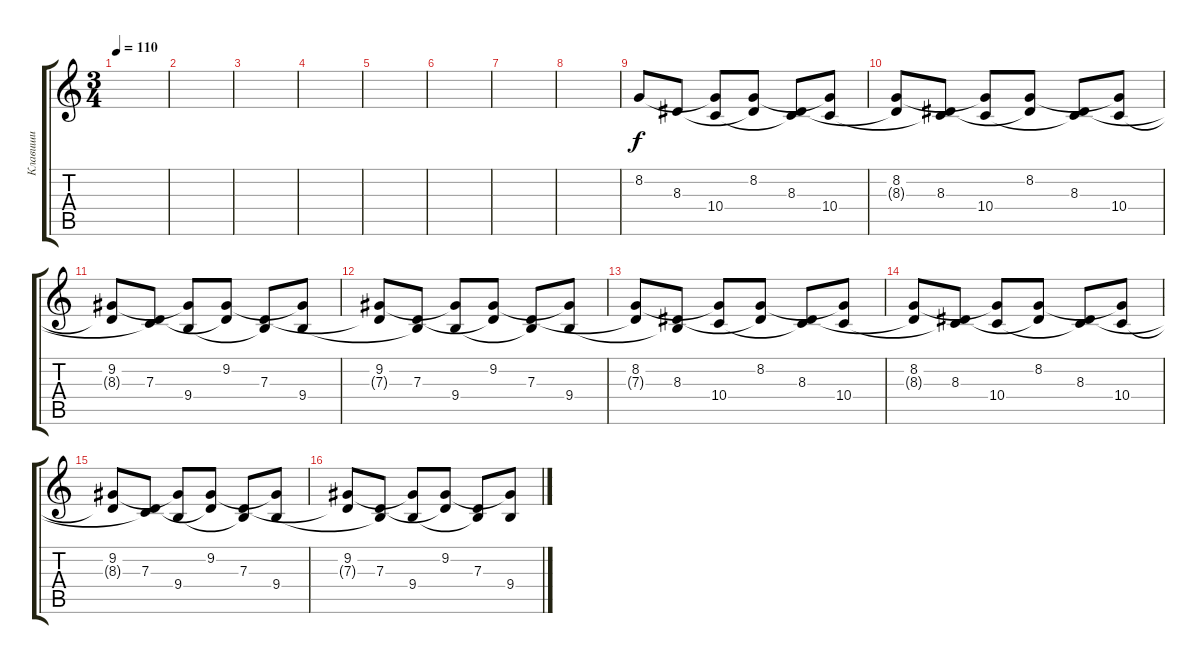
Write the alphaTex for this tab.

\track ("Клавиши" "Клавиши") {instrument acousticgrandpiano}
\staff {score tabs}
\tuning (E4 B3 G3 D3 A2 E2) {hide}
\ts (3 4)
\tempo 110
\clef g2
\ks c
|
|
|
|
|
|
|
|
8.2.8 8.3.8 (8.2{t} 10.4).8 (8.2 8.3{t}).8 (8.3 10.4{t}).8 (8.2{t} 10.4).8 |
(8.2 8.3{t}).8 (8.3 10.4{t}).8 (8.2{t} 10.4).8 (8.2 8.3{t}).8 (8.3 10.4{t}).8 (8.2{t} 10.4).8 |
(9.2 8.3{t}).8 (7.3 10.4{t}).8 (9.2{t} 9.4).8 (9.2 7.3{t}).8 (7.3 9.4{t}).8 (9.2{t} 9.4).8 |
(9.2 7.3{t}).8 (7.3 9.4{t}).8 (9.2{t} 9.4).8 (9.2 7.3{t}).8 (7.3 9.4{t}).8 (9.2{t} 9.4).8 |
(8.2 7.3{t}).8 (8.3 9.4{t}).8 (8.2{t} 10.4).8 (8.2 8.3{t}).8 (8.3 10.4{t}).8 (8.2{t} 10.4).8 |
(8.2 8.3{t}).8 (8.3 10.4{t}).8 (8.2{t} 10.4).8 (8.2 8.3{t}).8 (8.3 10.4{t}).8 (8.2{t} 10.4).8 |
(9.2 8.3{t}).8 (7.3 10.4{t}).8 (9.2{t} 9.4).8 (9.2 7.3{t}).8 (7.3 9.4{t}).8 (9.2{t} 9.4).8 |
(9.2 7.3{t}).8 (7.3 9.4{t}).8 (9.2{t} 9.4).8 (9.2 7.3{t}).8 (7.3 9.4{t}).8 (9.2{t} 9.4).8
